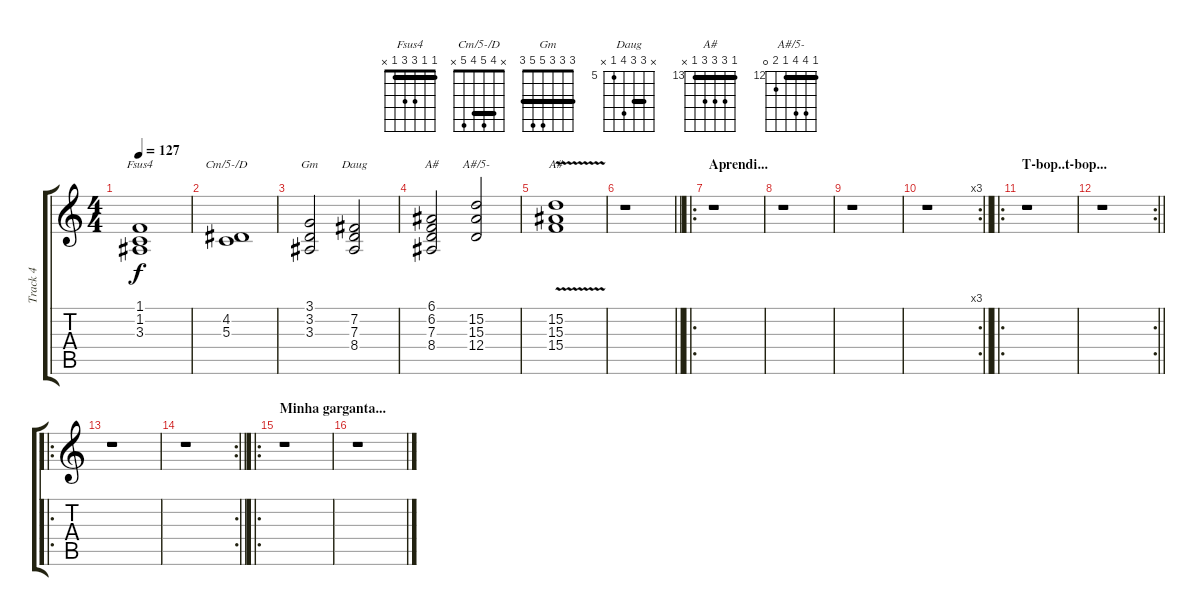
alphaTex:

\track ("Track 4" "Track 4") {instrument stringensemble1}
\staff {score tabs}
\tuning (E4 B3 G3 D3 A2 E2) {hide}
\chord ("Fsus4" 1 1 3 3 1 x) {barre 1}
\chord ("Cm/5-/D" x 4 5 4 5 x) {barre 4}
\chord ("Gm" 3 3 3 5 5 3) {barre 3}
\chord ("Daug" x 7 7 8 5 x) {firstfret 5 barre 7}
\chord ("A#" 6 6 7 8 8 x) {firstfret 6 barre 6}
\chord ("A#/5-" 12 15 15 12 13 0) {firstfret 12 barre 12}
\chord ("A#" 13 15 15 15 13 x) {firstfret 13 barre 13}
\ts (4 4)
\tempo 127
\clef g2
\ks c
(1.1 1.2 3.3).1{ch "Fsus4" dy f} |
(4.2 5.3).1{ch "Cm/5-/D"} |
(3.1 3.2 3.3).2{ch "Gm"} (7.2 7.3 8.4).2{ch "Daug"} |
(6.1 6.2 7.3 8.4).2{ch "A#"} (15.2 15.3 12.4).2{ch "A#/5-"} |
(15.2{v} 15.3{v} 15.4{v}).1{ch "A#"} |
\barLineRight lightlight
r.1 |
\ro
\section ("" "Aprendi...")
r.1 |
r.1 |
r.1 |
\rc 3
\barLineRight lightlight
r.1 |
\ro
\section ("" "T-bop..t-bop...")
r.1 |
\rc 2
\barLineRight lightlight
r.1 |
\ro
r.1 |
\rc 2
\barLineRight lightlight
r.1 |
\ro
\section ("" "Minha garganta...")
r.1 |
r.1
